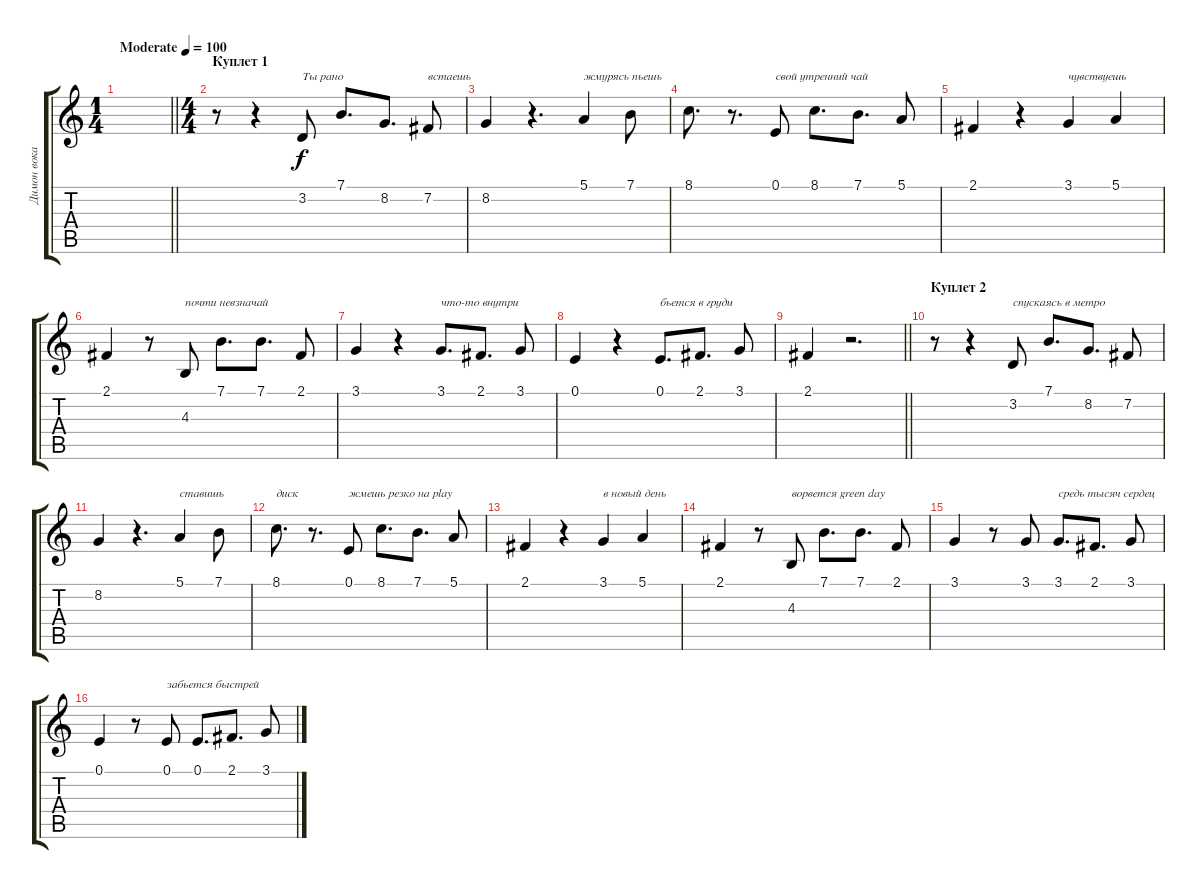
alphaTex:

\track ("Димон вокал" "Димон вока") {instrument tremolostrings}
\staff {score tabs}
\tuning (E4 B3 G3 D3 A2 E2) {hide}
\ts (1 4)
\tempo (100 "Moderate")
\clef g2
\barLineRight lightlight
\ks c
|
\ts (4 4)
\section ("" "Куплет 1")
r.8 r.4 3.2.8{txt "Ты рано "} 7.1.8{d} 8.2.8{d} 7.2.8{txt "встаешь"} |
8.2.4 r.4{d} 5.1.4{txt "жмурясь пьешь"} 7.1.8 |
8.1.8{d} r.8{d} 0.1.8{txt "свой утренний чай"} 8.1.8{d} 7.1.8{d} 5.1.8 |
2.1.4 r.4 3.1.4{txt "чувствуешь"} 5.1.4 |
2.1.4 r.8 4.3.8{txt "почти невзначай"} 7.1.8{d} 7.1.8{d} 2.1.8 |
3.1.4 r.4 3.1.8{d txt "что-то внутри"} 2.1.8{d} 3.1.8 |
0.1.4 r.4 0.1.8{d txt "бьется в груди"} 2.1.8{d} 3.1.8 |
\barLineRight lightlight
2.1.4 r.2{d} |
\section ("" "Куплет 2")
r.8 r.4 3.2.8{txt "спускаясь в метро"} 7.1.8{d} 8.2.8{d} 7.2.8 |
8.2.4 r.4{d} 5.1.4{txt "ставишь"} 7.1.8 |
8.1.8{d txt "диск"} r.8{d} 0.1.8{txt "жмешь резко на play"} 8.1.8{d} 7.1.8{d} 5.1.8 |
2.1.4 r.4 3.1.4{txt "в новый день"} 5.1.4 |
2.1.4 r.8 4.3.8{txt "ворвется green day"} 7.1.8{d} 7.1.8{d} 2.1.8 |
3.1.4 r.8 3.1.8 3.1.8{d txt "средь тысяч сердец"} 2.1.8{d} 3.1.8 |
0.1.4 r.8 0.1.8{txt "забьется быстрей"} 0.1.8{d} 2.1.8{d} 3.1.8
